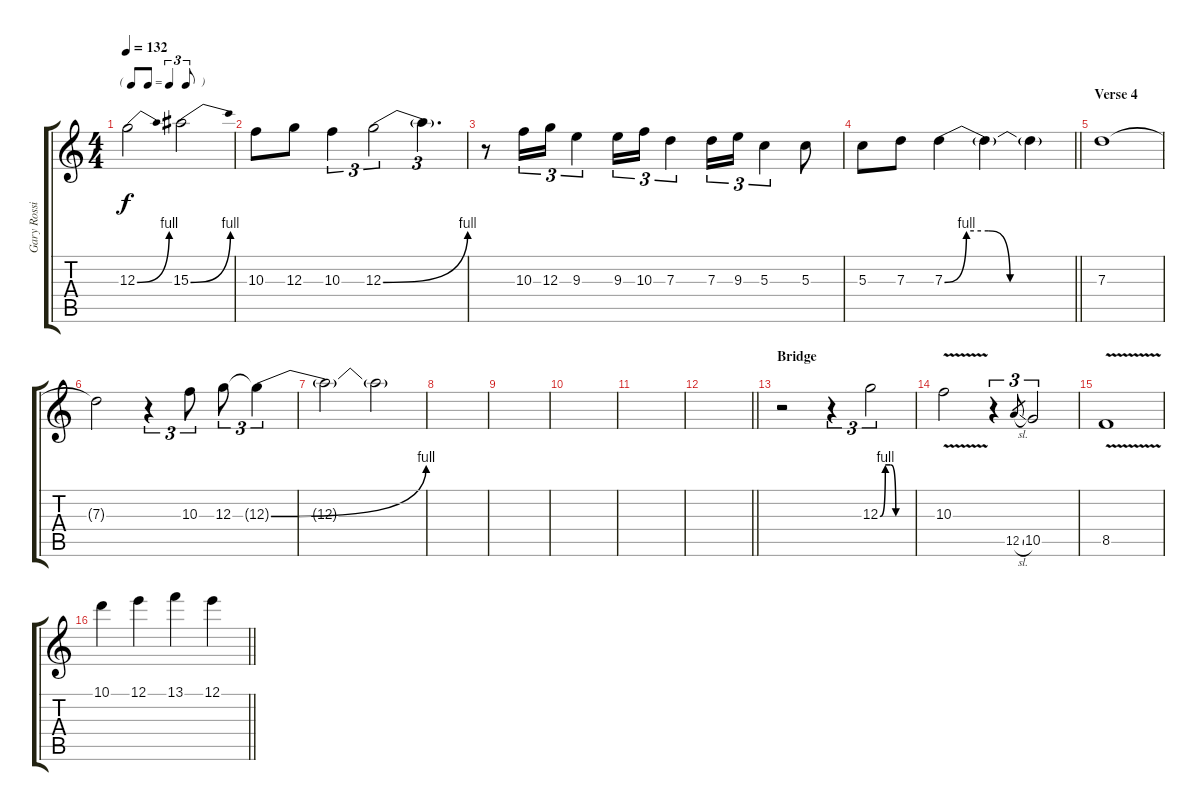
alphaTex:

\track ("Gary Rossington (Solos)" "Gary Rossi") {instrument overdrivenguitar}
\staff {score tabs}
\tuning (E4 B3 G3 D3 A2 E2) {hide}
\ts (4 4)
\tf triplet8th
\tempo 132
\clef g2
\ks c
12.3{be (bend 0 0 60 4)}.2{dy f} 15.3{be (bend 0 0 60 4)}.2 |
10.3.8 12.3.8 10.3.4{tu (3 2)} 12.3{be (bend 0 0 60 4)}.2{tu (3 2)} 12.3{t}.4{d tu (3 2)} |
r.8 10.3.16{tu (3 2)} 12.3.16{tu (3 2)} 9.3.4{tu (3 2)} 9.3.16{tu (3 2)} 10.3.16{tu (3 2)} 7.3.4{tu (3 2)} 7.3.16{tu (3 2)} 9.3.16{tu (3 2)} 5.3.4{tu (3 2)} 5.3.8 |
\barLineRight lightlight
5.3.8 7.3.8 7.3{be (custom 0 0 10 4 20 4 30 0 60 0)}.4 7.3{t}.4 7.3{t}.4 |
\section ("" "Verse 4")
7.3.1 |
7.3{t}.2 r.4{tu (3 2)} 10.3.8{tu (3 2)} 12.3.8{tu (3 2)} 12.3{be (bend 0 0 60 4) t}.4{tu (3 2)} |
12.3{t}.2 12.3{t}.2 |
|
|
|
|
\barLineRight lightlight
|
\section ("" "Bridge")
r.2 r.4{tu (3 2)} 12.3{be (custom 0 0 10 4 20 4 30 0 60 0)}.2{tu (3 2)} |
10.3{v}.2 r.4{tu (3 2)} 12.5{sl}.8{gr} 10.5.2{tu (3 2)} |
8.5{v}.1 |
\barLineRight lightlight
10.1.4 12.1.4 13.1.4 12.1.4
